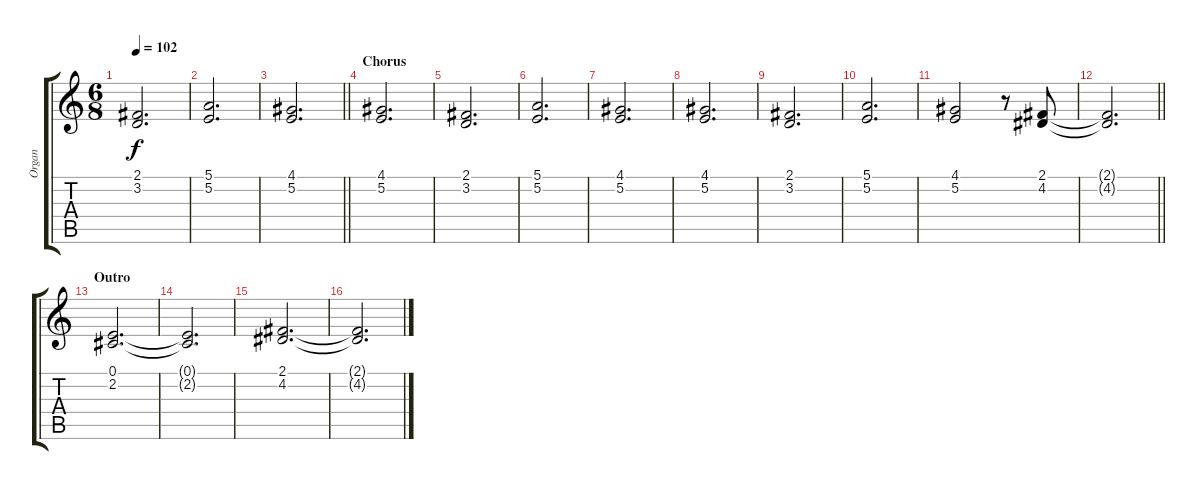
\track ("Organ" "Organ") {instrument percussiveorgan}
\staff {score tabs}
\tuning (E4 B3 G3 D3 A2 E2) {hide}
\ts (6 8)
\tempo 102
\clef g2
\ks c
(2.1 3.2).2{d dy f} |
(5.1 5.2).2{d} |
\barLineRight lightlight
(4.1 5.2).2{d} |
\section ("" "Chorus")
(4.1 5.2).2{d} |
(2.1 3.2).2{d} |
(5.1 5.2).2{d} |
(4.1 5.2).2{d} |
(4.1 5.2).2{d} |
(2.1 3.2).2{d} |
(5.1 5.2).2{d} |
(4.1 5.2).2 r.8 (2.1 4.2).8 |
\barLineRight lightlight
(2.1{t} 4.2{t}).2{d} |
\section ("" "Outro")
(0.1 2.2).2{d} |
(0.1{t} 2.2{t}).2{d} |
(2.1 4.2).2{d} |
(2.1{t} 4.2{t}).2{d}
